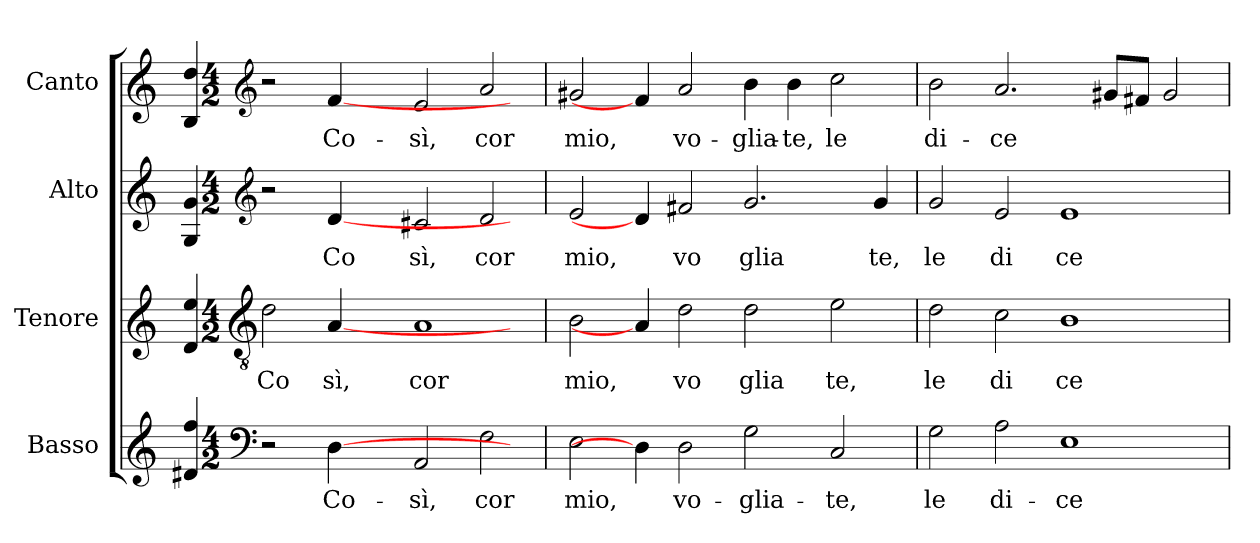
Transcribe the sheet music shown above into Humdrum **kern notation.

**kern	**text	**kern	**text	**kern	**text	**kern	**text
*part4	*part4	*part3	*part3	*part2	*part2	*part1	*part1
*staff4	*staff4	*staff3	*staff3	*staff2	*staff2	*staff1	*staff1
*I"Basso	*	*I"Tenore	*	*I"Alto	*	*I"Canto	*
!!LO:PB:g=z
*stria5	*	*stria5	*	*stria5	*	*stria5	*
=1	=1	=1	=1	=1	=1	=1	=1
!	!LO:LY:b:cj	!	!LO:LY:b:cj	!	!LO:LY:b:cj	!	!LO:LY:b:cj
4ff/ 4d#X/	.	4ee/ 4d/	.	4g/ 4G/	.	4dd/ 4B/	.
*clefF4	*	*clefGv2	*	*clefG2	*	*clefG2	*
*M4/2	*	*M4/2	*	*M4/2	*	*M4/2	*
!	!	!	!LO:LY:b:cj	!	!	!	!
2r	.	2d\	Co	2r	.	2r	.
!	!LO:LY:b:cj	!	!LO:LY:b:cj	!	!LO:LY:b:cj	!	!LO:LY:b:cj
[4D\	Co-	[4A/	sì,	[4d/	Co	[4f/	Co-
4ryy	.	4ryy	.	4ryy	.	4ryy	.
!	!LO:LY:b:cj	!	!LO:LY:b:cj	!	!LO:LY:b:cj	!	!LO:LY:b:cj
2AA/	-sì,	1A	cor	2c#X/	sì,	2e/	-sì,
!	!LO:LY:b:cj	!	!	!	!LO:LY:b:cj	!	!LO:LY:b:cj
2F\	cor	.	.	2d/	cor	2a/	cor
=2	=2	=2	=2	=2	=2	=2	=2
!	!LO:LY:b:cj	!	!LO:LY:b:cj	!	!LO:LY:b:cj	!	!LO:LY:b:cj
2E\	mio,	2B\	mio,	2e/	mio,	2g#X/	mio,
4D\]	.	4A/]	.	4d/]	.	4f/]	.
!	!LO:LY:b:cj	!	!LO:LY:b:cj	!	!LO:LY:b:cj	!	!LO:LY:b:cj
2D\	vo-	2d\	vo	2f#X/	vo	2a/	vo-
!	!LO:LY:b:cj	!	!LO:LY:b:cj	!	!LO:LY:b:cj	!	!LO:LY:b:cj
2G\	-glia-	2d\	glia	2.g/	glia	4b\	-glia-
!	!	!	!	!	!	!	!LO:LY:b:cj
.	.	.	.	.	.	4b\	-te,
!	!LO:LY:b:cj	!	!LO:LY:b:cj	!	!	!	!LO:LY:b:cj
2C/	-te,	2e\	te,	.	.	2cc\	le
!	!	!	!	!	!LO:LY:b:cj	!	!
.	.	.	.	4g/	te,	.	.
=3	=3	=3	=3	=3	=3	=3	=3
!	!LO:LY:b:cj	!	!LO:LY:b:cj	!	!LO:LY:b:cj	!	!LO:LY:b:cj
2G\	le	2d\	le	2g/	le	2b\	di-
!	!LO:LY:b:cj	!	!LO:LY:b:cj	!	!LO:LY:b:cj	!	!LO:LY:b:cj
2A\	di-	2c\	di	2e/	di	2.a/	-ce-
!	!LO:LY:b:cj	!	!LO:LY:b:cj	!	!LO:LY:b:cj	!	!
1E	-ce-	1B	ce	1e	ce	.	.
!	!	!	!	!	!	!	!LO:LY:b:cj
.	.	.	.	.	.	8g#/L	--
!	!	!	!	!	!	!	!LO:LY:b:cj
.	.	.	.	.	.	8f#/J	--
!	!	!	!	!	!	!	!LO:LY:b:cj
.	.	.	.	.	.	2g#/	--
=	=	=	=	=	=	=	=
*-	*-	*-	*-	*-	*-	*-	*-
